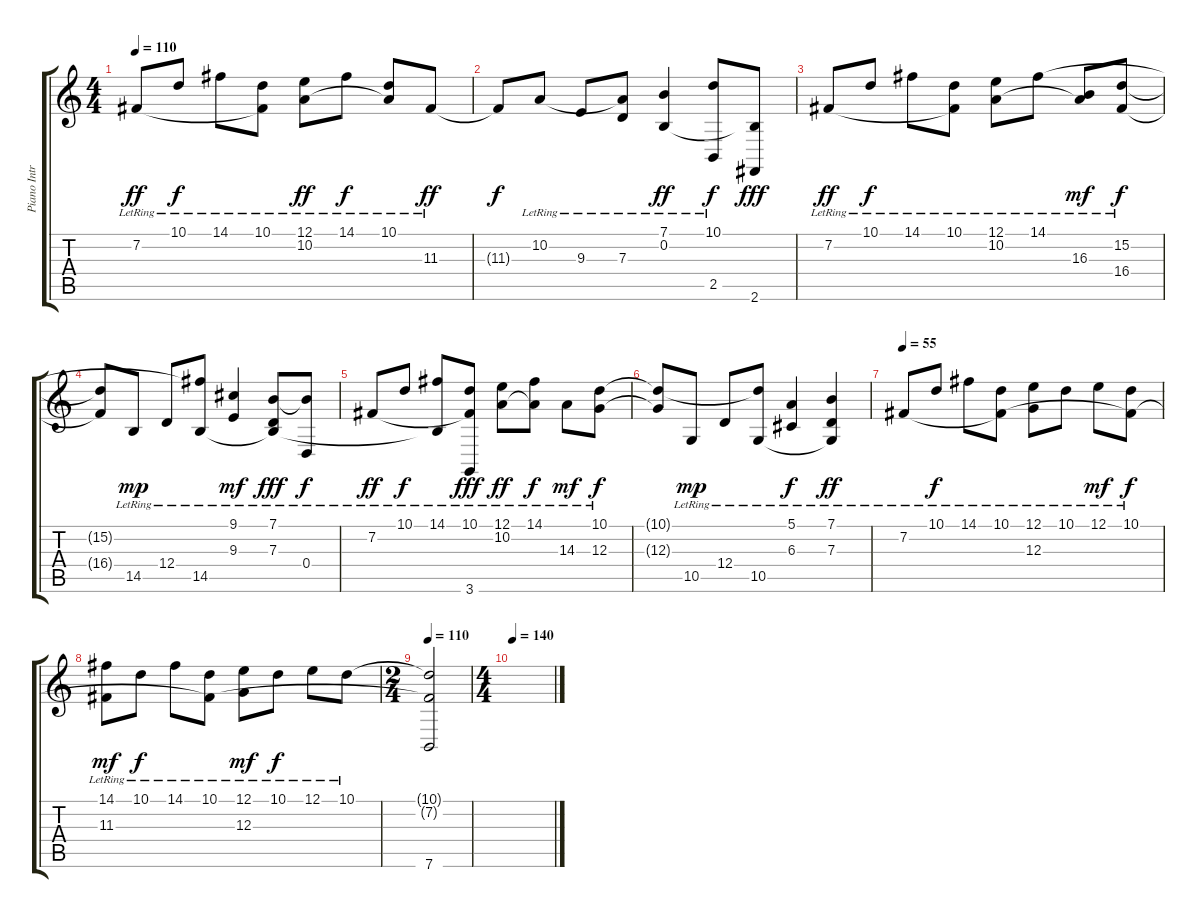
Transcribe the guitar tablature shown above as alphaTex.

\track ("Piano Intro" "Piano Intr") {instrument acousticgrandpiano}
\staff {score tabs}
\tuning (E4 B3 G3 D3 A2 E2) {hide}
\ts (4 4)
\tempo 110
\clef g2
\ks c
7.2{lr}.8{dy ff instrument acousticgrandpiano} 10.1{lr}.8{dy f} 14.1{lr}.8 (10.1{lr} 7.2{t}).8 (12.1{lr} 10.2{lr}).8{dy ff} 14.1{lr}.8{dy f} (10.1{lr} 10.2{t}).8 11.3{lr}.8{dy ff} |
11.3{t}.8{dy f} 10.2{lr}.8 9.3{lr}.8 (10.2{t} 7.3{lr}).8 (7.1{lr} 0.2{lr}).4{dy ff} (10.1{lr} 2.5).8{dy f} (0.2{t} 2.6).8{dy fff} |
7.2{lr}.8{dy ff} 10.1{lr}.8{dy f} 14.1{lr}.8 (10.1{lr} 7.2{t}).8 (12.1{lr} 10.2{lr}).8 14.1{lr}.8 (10.2{t} 16.3{lr}).8{dy mf} (15.2{lr} 16.4{lr}).8{dy f} |
(15.2{t} 16.4{t}).8 14.5{lr}.8{dy mp} 12.4{lr}.8 (14.1{t} 14.5{lr}).8 (9.1{lr} 9.3{lr}).4{dy mf} (7.1{lr} 7.3{lr} 14.5{t}).8{dy fff} (7.1{t} 0.4{lr}).8{dy f} |
7.2{lr}.8{dy ff} 10.1{lr}.8{dy f} (14.1{lr} 14.5{t}).8 (10.1{lr} 7.2{t} 3.6{lr}).8{dy fff} (12.1{lr} 10.2{lr}).8{dy ff} (14.1{lr} 10.2{t}).8{dy f} 14.3{lr}.8{dy mf} (10.1{lr} 12.3{lr}).8{dy f} |
(10.1{t} 12.3{t}).8 10.5{lr}.8{dy mp} 12.4{lr}.8 (10.1{t} 10.5{lr}).8 (5.1{lr} 6.3{lr}).4{dy f} (7.1{lr} 7.3{lr} 10.5{t}).4{dy ff} |
\tempo 55
7.2{lr}.8{volume 11} 10.1{lr}.8{dy f} 14.1{lr}.8 (10.1{lr} 7.2{t}).8 (12.1{lr} 12.3{lr}).8 10.1{lr}.8 12.1{lr}.8{dy mf} (10.1{lr} 7.2{t}).8{dy f} |
(14.1{lr} 11.3{lr}).8{dy mf} 10.1{lr}.8{dy f} 14.1{lr}.8 (10.1{lr} 7.2{t}).8 (12.1{lr} 12.3{lr}).8{dy mf} 10.1{lr}.8{dy f} 12.1{lr}.8 10.1{lr}.8 |
\ts (2 4)
\tempo 110
(10.1{t} 7.2{t} 7.6).2 |
\ts (4 4)
\tempo 140
